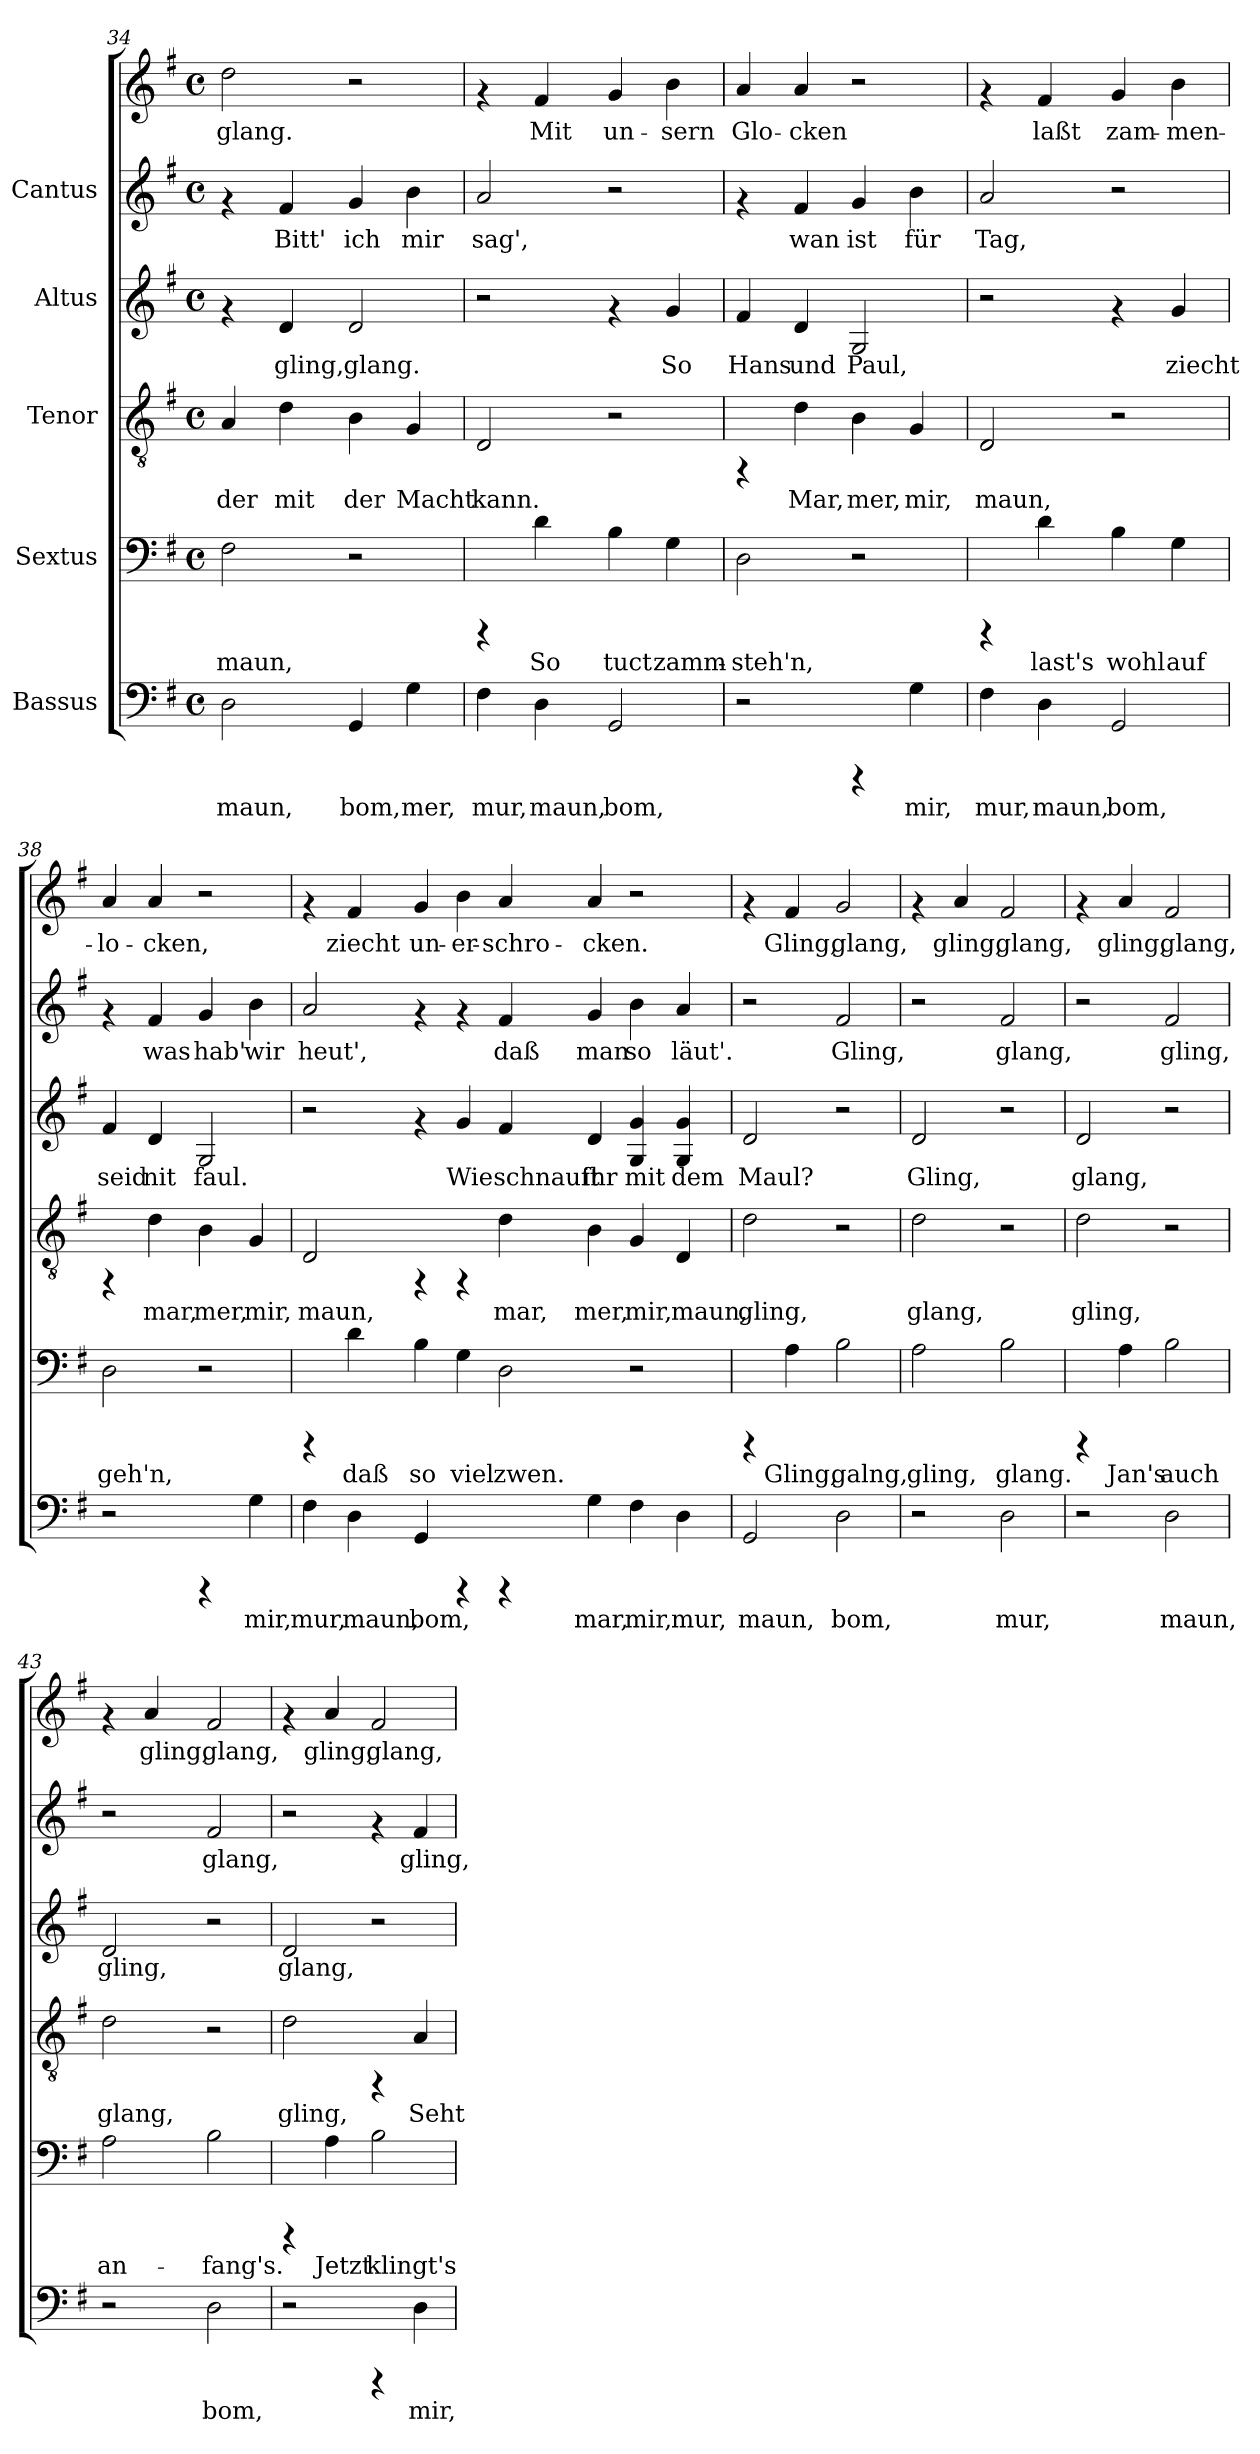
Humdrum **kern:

**kern	**text	**kern	**text	**kern	**text	**kern	**text	**kern	**text	**kern	**text
*part5	*part5	*part4	*part4	*part3	*part3	*part2	*part2	*part1	*part1	*part1	*part1
*staff6	*staff6	*staff5	*staff5	*staff4	*staff4	*staff3	*staff3	*staff2	*staff2	*staff1	*staff1
*I"Bassus	*	*I"Sextus	*	*I"Tenor	*	*I"Altus	*	*I"Cantus	*	*	*
*clefF4	*	*clefF4	*	*clefGv2	*	*clefG2	*	*clefG2	*	*clefG2	*
*k[f#]	*	*k[f#]	*	*k[f#]	*	*k[f#]	*	*k[f#]	*	*k[f#]	*
*G:	*	*G:	*	*G:	*	*G:	*	*G:	*	*G:	*
*M4/4	*	*M4/4	*	*M4/4	*	*M4/4	*	*M4/4	*	*M4/4	*
*met(c)	*	*met(c)	*	*met(c)	*	*met(c)	*	*met(c)	*	*met(c)	*
=34	=34	=34	=34	=34	=34	=34	=34	=34	=34	=34	=34
!	!LO:LY:b:cj	!	!LO:LY:b:cj	!	!LO:LY:b:cj	!	!	!	!	!	!LO:LY:b:cj
2D\	maun,	2F#\	maun,	4A/	-der	4rf	.	4rf	.	2dd\	glang.
!	!	!	!	!	!LO:LY:b:cj	!	!LO:LY:b:cj	!	!LO:LY:b:cj	!	!
.	.	.	.	4d\	mit	4d/	gling,	4f#/	Bitt'	.	.
!	!LO:LY:b:cj	!	!	!	!LO:LY:b:cj	!	!LO:LY:b:cj	!	!LO:LY:b:cj	!	!
4GG/	bom,	2r	.	4B\	der	2d/	glang.	4g/	ich	2r	.
!	!LO:LY:b:cj	!	!	!	!LO:LY:b:cj	!	!	!	!LO:LY:b:cj	!	!
4G\	mer,	.	.	4G/	Macht	.	.	4b\	mir	.	.
=35	=35	=35	=35	=35	=35	=35	=35	=35	=35	=35	=35
!	!LO:LY:b:cj	!	!	!	!LO:LY:b:cj	!	!	!	!LO:LY:b:cj	!	!
4F#\	mur,	4rCCC	.	2D/	kann.	2r	.	2a/	sag',	4rf	.
!	!LO:LY:b:cj	!	!LO:LY:b:cj	!	!	!	!	!	!	!	!LO:LY:b:cj
4D\	maun,	4d\	So	.	.	.	.	.	.	4f#/	Mit
!	!LO:LY:b:cj	!	!LO:LY:b:cj	!	!	!	!	!	!	!	!LO:LY:b:cj
2GG/	bom,	4B\	tuct	2r	.	4rf	.	2r	.	4g/	un-
!	!	!	!LO:LY:b:cj	!	!	!	!LO:LY:b:cj	!	!	!	!LO:LY:b:cj
.	.	4G\	zamm-	.	.	4g/	So	.	.	4b\	-sern
!!LO:LB:g=z
=36	=36	=36	=36	=36	=36	=36	=36	=36	=36	=36	=36
!	!	!	!LO:LY:b:cj	!	!	!	!LO:LY:b:cj	!	!	!	!LO:LY:b:cj
2r	.	2D\	-steh'n,	4rFF	.	4f#/	Hans	4rf	.	4a/	Glo-
!	!	!	!	!	!LO:LY:b:cj	!	!LO:LY:b:cj	!	!LO:LY:b:cj	!	!LO:LY:b:cj
.	.	.	.	4d\	Mar,	4d/	und	4f#/	wan	4a/	-cken
!	!	!	!	!	!LO:LY:b:cj	!	!LO:LY:b:cj	!	!LO:LY:b:cj	!	!
4rCCC	.	2r	.	4B\	mer,	2G/	Paul,	4g/	ist	2r	.
!	!LO:LY:b:cj	!	!	!	!LO:LY:b:cj	!	!	!	!LO:LY:b:cj	!	!
4G\	mir,	.	.	4G/	mir,	.	.	4b\	für	.	.
=37	=37	=37	=37	=37	=37	=37	=37	=37	=37	=37	=37
!	!LO:LY:b:cj	!	!	!	!LO:LY:b:cj	!	!	!	!LO:LY:b:cj	!	!
4F#\	mur,	4rCCC	.	2D/	maun,	2r	.	2a/	-Tag,	4rf	.
!	!LO:LY:b:cj	!	!LO:LY:b:cj	!	!	!	!	!	!	!	!LO:LY:b:cj
4D\	maun,	4d\	last's	.	.	.	.	.	.	4f#/	laßt
!	!LO:LY:b:cj	!	!LO:LY:b:cj	!	!	!	!	!	!	!	!LO:LY:b:cj
2GG/	bom,	4B\	wohl	2r	.	4rf	.	2r	.	4g/	zam-
!	!	!	!LO:LY:b:cj	!	!	!	!LO:LY:b:cj	!	!	!	!LO:LY:b:cj
.	.	4G\	auf	.	.	4g/	ziecht	.	.	4b\	-men-
!!LO:PB:g=z
=38	=38	=38	=38	=38	=38	=38	=38	=38	=38	=38	=38
!	!	!	!LO:LY:b:cj	!	!	!	!LO:LY:b:cj	!	!	!	!LO:LY:b:cj
2r	.	2D\	geh'n,	4rFF	.	4f#/	seid	4rf	.	4a/	lo-
!	!	!	!	!	!LO:LY:b:cj	!	!LO:LY:b:cj	!	!LO:LY:b:cj	!	!LO:LY:b:cj
.	.	.	.	4d\	mar,	4d/	nit	4f#/	was	4a/	-cken,
!	!	!	!	!	!LO:LY:b:cj	!	!LO:LY:b:cj	!	!LO:LY:b:cj	!	!
4rCCC	.	2r	.	4B\	mer,	2G/	faul.	4g/	hab'	2r	.
!	!LO:LY:b:cj	!	!	!	!LO:LY:b:cj	!	!	!	!LO:LY:b:cj	!	!
4G\	mir,	.	.	4G/	mir,	.	.	4b\	wir	.	.
=39	=39	=39	=39	=39	=39	=39	=39	=39	=39	=39	=39
!	!LO:LY:b:cj	!	!	!	!LO:LY:b:cj	!	!	!	!LO:LY:b:cj	!	!
4F#\	mur,	4rCCC	.	2D/	maun,	2r	.	2a/	heut',	4rf	.
!	!LO:LY:b:cj	!	!LO:LY:b:cj	!	!	!	!	!	!	!	!LO:LY:b:cj
4D\	maun,	4d\	daß	.	.	.	.	.	.	4f#/	ziecht
!	!LO:LY:b:cj	!	!LO:LY:b:cj	!	!	!	!	!	!	!	!LO:LY:b:cj
4GG/	bom,	4B\	so	4rFF	.	4rf	.	4rf	.	4g/	un-
!	!	!	!LO:LY:b:cj	!	!	!	!LO:LY:b:cj	!	!	!	!LO:LY:b:cj
4rCCC	.	4G\	viel	4rFF	.	4g/	Wie	4rf	.	4b\	-er-
!	!	!	!LO:LY:b:cj	!	!LO:LY:b:cj	!	!LO:LY:b:cj	!	!LO:LY:b:cj	!	!LO:LY:b:cj
4rCCC	.	2D\	zwen.	4d\	mar,	4f#/	schnauft	4f#/	daß	4a/	-schro-
!	!LO:LY:b:cj	!	!	!	!LO:LY:b:cj	!	!LO:LY:b:cj	!	!LO:LY:b:cj	!	!LO:LY:b:cj
4G\	mar,	.	.	4B\	mer,	4d/	ihr	4g/	man	4a/	-cken.
!	!LO:LY:b:cj	!	!	!	!LO:LY:b:cj	!	!LO:LY:b:cj	!	!LO:LY:b:cj	!	!
4F#\	mir,	2r	.	4G/	mir,	4g/ 4G/	mit	4b\	so	2r	.
!	!LO:LY:b:cj	!	!	!	!LO:LY:b:cj	!	!LO:LY:b:cj	!	!LO:LY:b:cj	!	!
4D\	mur,	.	.	4D/	maun,	4g/ 4G/	dem	4a/	läut'.	.	.
=40	=40	=40	=40	=40	=40	=40	=40	=40	=40	=40	=40
!	!LO:LY:b:cj	!	!	!	!LO:LY:b:cj	!	!LO:LY:b:cj	!	!	!	!
2GG/	maun,	4rCCC	.	2d\	gling,	2d/	Maul?	2r	.	4rf	.
!	!	!	!LO:LY:b:cj	!	!	!	!	!	!	!	!LO:LY:b:cj
.	.	4A\	Gling,	.	.	.	.	.	.	4f#/	Gling,
!	!LO:LY:b:cj	!	!LO:LY:b:cj	!	!	!	!	!	!LO:LY:b:cj	!	!LO:LY:b:cj
2D\	bom,	2B\	galng,	2r	.	2r	.	2f#/	Gling,	2g/	glang,
!!LO:LB:g=z
=41	=41	=41	=41	=41	=41	=41	=41	=41	=41	=41	=41
!	!	!	!LO:LY:b:cj	!	!LO:LY:b:cj	!	!LO:LY:b:cj	!	!	!	!
2r	.	2A\	gling,	2d\	glang,	2d/	Gling,	2r	.	4rf	.
!	!	!	!	!	!	!	!	!	!	!	!LO:LY:b:cj
.	.	.	.	.	.	.	.	.	.	4a/	gling,
!	!LO:LY:b:cj	!	!LO:LY:b:cj	!	!	!	!	!	!LO:LY:b:cj	!	!LO:LY:b:cj
2D\	mur,	2B\	glang.	2r	.	2r	.	2f#/	glang,	2f#/	glang,
=42	=42	=42	=42	=42	=42	=42	=42	=42	=42	=42	=42
!	!	!	!	!	!LO:LY:b:cj	!	!LO:LY:b:cj	!	!	!	!
2r	.	4rCCC	.	2d\	gling,	2d/	glang,	2r	.	4rf	.
!	!	!	!LO:LY:b:cj	!	!	!	!	!	!	!	!LO:LY:b:cj
.	.	4A\	Jan's	.	.	.	.	.	.	4a/	gling,
!	!LO:LY:b:cj	!	!LO:LY:b:cj	!	!	!	!	!	!LO:LY:b:cj	!	!LO:LY:b:cj
2D\	maun,	2B\	auch	2r	.	2r	.	2f#/	gling,	2f#/	glang,
=43	=43	=43	=43	=43	=43	=43	=43	=43	=43	=43	=43
!	!	!	!LO:LY:b:cj	!	!LO:LY:b:cj	!	!LO:LY:b:cj	!	!	!	!
2r	.	2A\	an-	2d\	glang,	2d/	gling,	2r	.	4rf	.
!	!	!	!	!	!	!	!	!	!	!	!LO:LY:b:cj
.	.	.	.	.	.	.	.	.	.	4a/	gling,
!	!LO:LY:b:cj	!	!LO:LY:b:cj	!	!	!	!	!	!LO:LY:b:cj	!	!LO:LY:b:cj
2D\	bom,	2B\	-fang's.	2r	.	2r	.	2f#/	glang,	2f#/	glang,
=44	=44	=44	=44	=44	=44	=44	=44	=44	=44	=44	=44
!	!	!	!	!	!LO:LY:b:cj	!	!LO:LY:b:cj	!	!	!	!
2r	.	4rCCC	.	2d\	gling,	2d/	glang,	2r	.	4rf	.
!	!	!	!LO:LY:b:cj	!	!	!	!	!	!	!	!LO:LY:b:cj
.	.	4A\	Jetzt	.	.	.	.	.	.	4a/	gling,
!	!	!	!LO:LY:b:cj	!	!	!	!	!	!	!	!LO:LY:b:cj
4rCCC	.	2B\	klingt's	4rFF	.	2r	.	4rf	.	2f#/	glang,
!	!LO:LY:b:cj	!	!	!	!LO:LY:b:cj	!	!	!	!LO:LY:b:cj	!	!
4D\	mir,	.	.	4A/	Seht	.	.	4f#/	gling,	.	.
=	=	=	=	=	=	=	=	=	=	=	=
*-	*-	*-	*-	*-	*-	*-	*-	*-	*-	*-	*-
